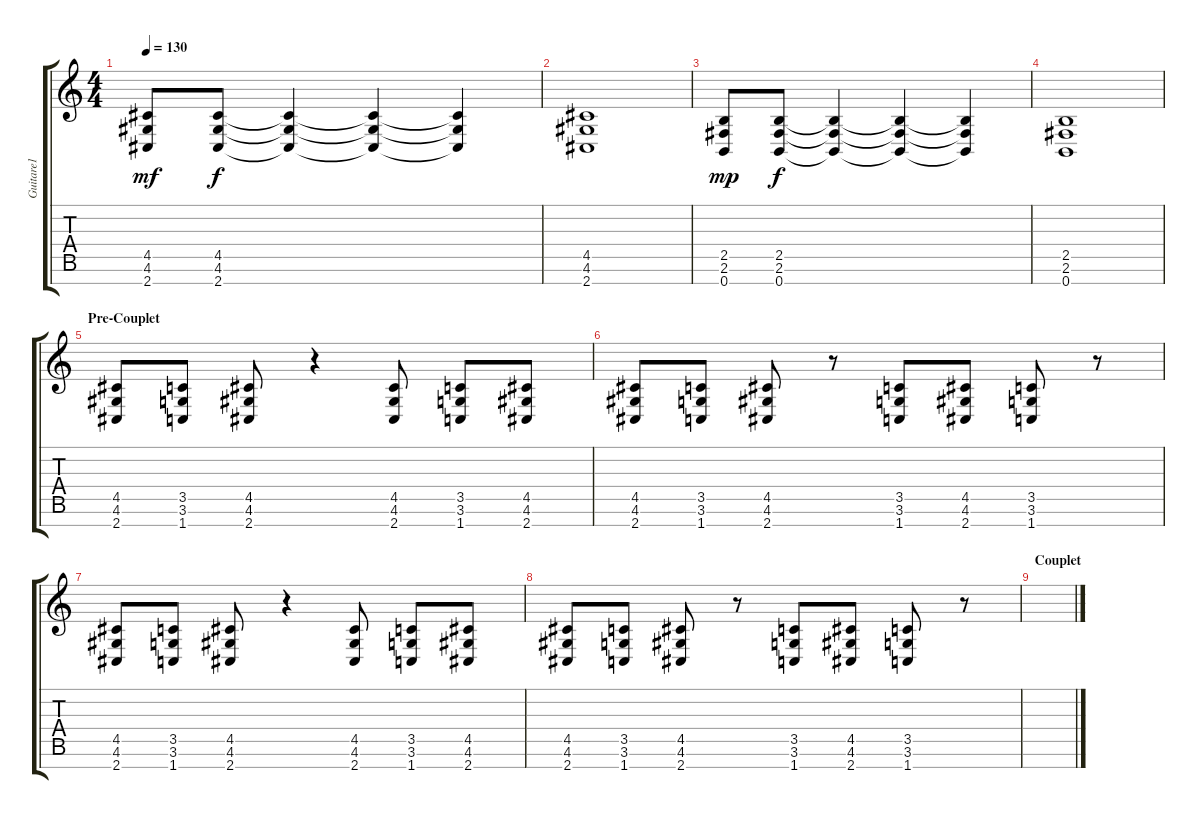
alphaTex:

\track ("Guitare1" "Guitare1") {instrument distortionguitar}
\staff {score tabs}
\tuning (E4 B3 G3 D3 A2 E2 B1) {hide}
\ts (4 4)
\tempo 130
\clef g2
\ks c
(4.5 4.6 2.7).8{dy mf} (4.5 4.6 2.7).8{dy f} (4.5{t} 4.6{t} 2.7{t}).4 (4.5{t} 4.6{t} 2.7{t}).4 (4.5{t} 4.6{t} 2.7{t}).4 |
(4.5 4.6 2.7).1 |
(2.5 2.6 0.7).8{dy mp} (2.5 2.6 0.7).8{dy f} (2.5{t} 2.6{t} 0.7{t}).4 (2.5{t} 2.6{t} 0.7{t}).4 (2.5{t} 2.6{t} 0.7{t}).4 |
(2.5 2.6 0.7).1 |
\section ("" "Pre-Couplet")
(4.5 4.6 2.7).8 (3.5 3.6 1.7).8 (4.5 4.6 2.7).8 r.4 (4.5 4.6 2.7).8 (3.5 3.6 1.7).8 (4.5 4.6 2.7).8 |
(4.5 4.6 2.7).8 (3.5 3.6 1.7).8 (4.5 4.6 2.7).8 r.8 (3.5 3.6 1.7).8 (4.5 4.6 2.7).8 (3.5 3.6 1.7).8 r.8 |
(4.5 4.6 2.7).8 (3.5 3.6 1.7).8 (4.5 4.6 2.7).8 r.4 (4.5 4.6 2.7).8 (3.5 3.6 1.7).8 (4.5 4.6 2.7).8 |
(4.5 4.6 2.7).8 (3.5 3.6 1.7).8 (4.5 4.6 2.7).8 r.8 (3.5 3.6 1.7).8 (4.5 4.6 2.7).8 (3.5 3.6 1.7).8 r.8 |
\section ("" "Couplet")
